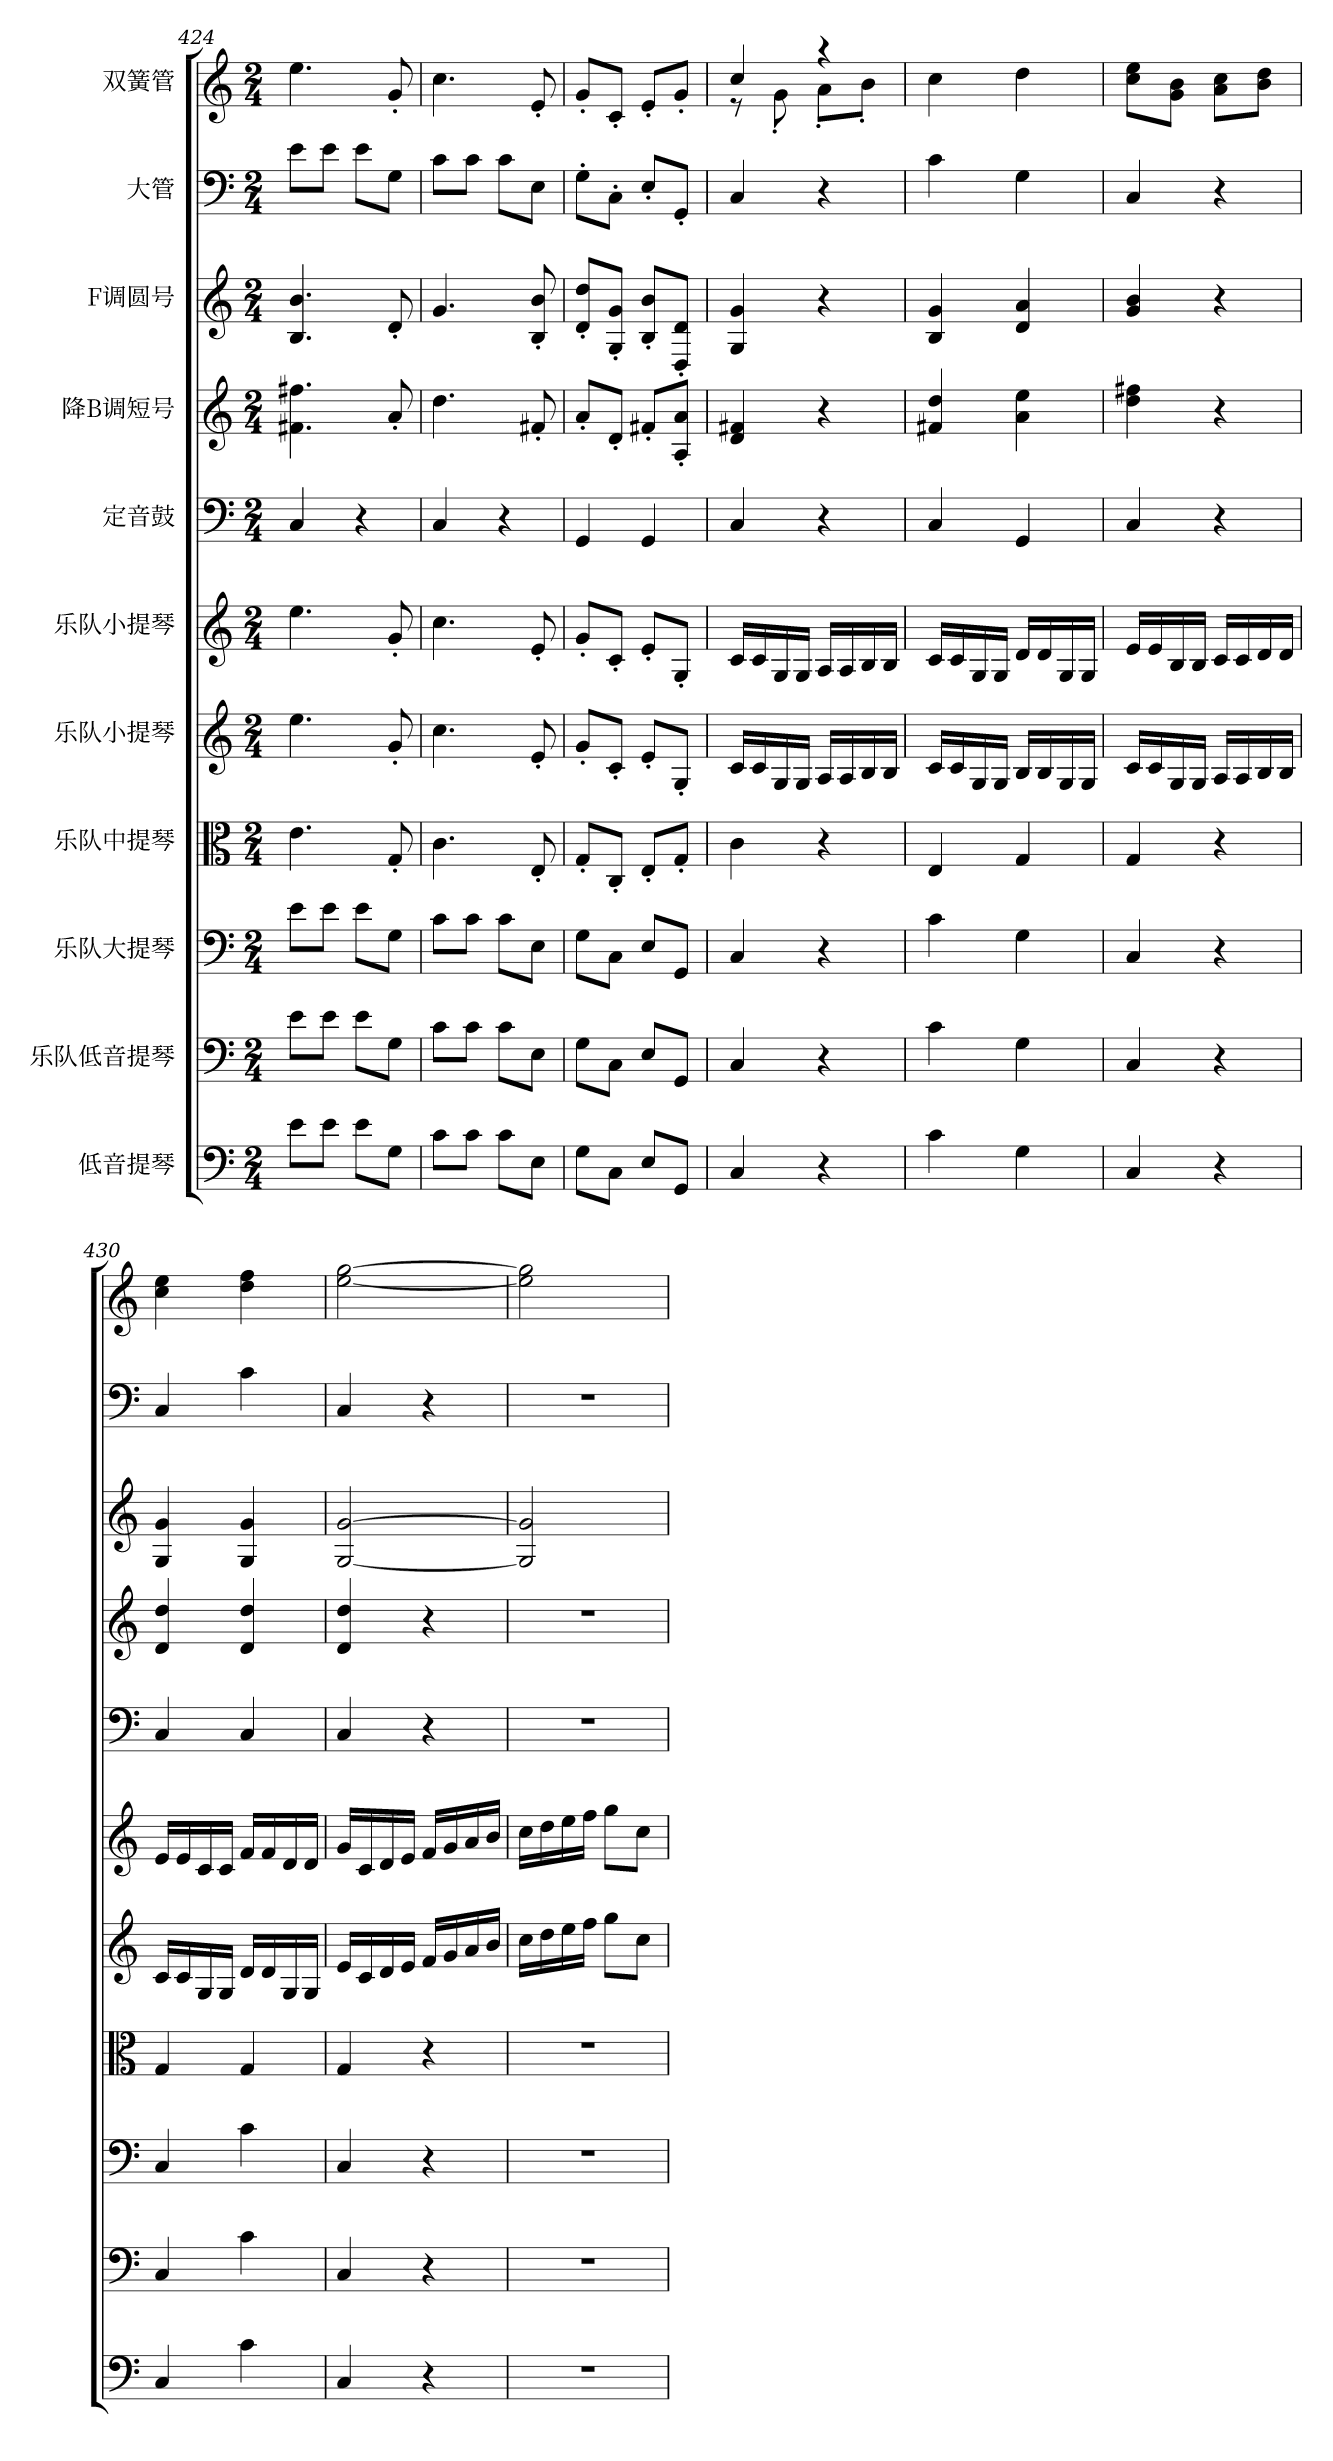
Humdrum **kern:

**kern	**kern	**kern	**kern	**kern	**kern	**kern	**kern	**kern	**kern	**kern
*part11	*part10	*part9	*part8	*part7	*part6	*part5	*part4	*part3	*part2	*part1
*staff11	*staff10	*staff9	*staff8	*staff7	*staff6	*staff5	*staff4	*staff3	*staff2	*staff1
*I"低音提琴	*I"乐队低音提琴	*I"乐队大提琴	*I"乐队中提琴	*I"乐队小提琴	*I"乐队小提琴	*I"定音鼓	*I"降B调短号	*I"F调圆号	*I"大管	*I"双簧管
*clefF4	*clefF4	*clefF4	*clefC3	*clefG2	*clefG2	*clefF4	*clefG2	*clefG2	*clefF4	*clefG2
*ITrd7c12	*ITrd7c12	*	*	*	*	*	*ITrd1c2	*ITrd4c7	*	*
*k[]	*k[]	*k[]	*k[]	*k[]	*k[]	*k[]	*k[b-e-]	*k[b-]	*k[]	*k[]
*M2/4	*M2/4	*M2/4	*M2/4	*M2/4	*M2/4	*M2/4	*M2/4	*M2/4	*M2/4	*M2/4
=424	=424	=424	=424	=424	=424	=424	=424	=424	=424	=424
8E\L	8E\L	8e\L	4.e\	4.ee\	4.ee\	4C/	4.en\ 4.een\	4.E/ 4.e/	8e\L	4.ee\
8E\J	8E\J	8e\J	.	.	.	.	.	.	8e\J	.
8E\L	8E\L	8e\L	.	.	.	4r	.	.	8e\L	.
8GG\J	8GG\J	8G\J	8G'/	8g'/	8g'/	.	8g'/	8G'/	8G\J	8g'/
=425	=425	=425	=425	=425	=425	=425	=425	=425	=425	=425
8C\L	8C\L	8c\L	4.c\	4.cc\	4.cc\	4C/	4.cc\	4.c/	8c\L	4.cc\
8C\J	8C\J	8c\J	.	.	.	.	.	.	8c\J	.
8C\L	8C\L	8c\L	.	.	.	4r	.	.	8c\L	.
8EE\J	8EE\J	8E\J	8E'/	8e'/	8e'/	.	8en'/	8E/' 8e/'	8E\J	8e'/
=426	=426	=426	=426	=426	=426	=426	=426	=426	=426	=426
8GG\L	8GG\L	8G\L	8G'/L	8g'/L	8g'/L	4GG/	8g'/L	8G/' 8g/'L	8G'\L	8g'/L
8CC\J	8CC\J	8C\J	8C'/J	8c'/J	8c'/J	.	8c'/J	8C/' 8c/'J	8C'\J	8c'/J
8EE/L	8EE/L	8E/L	8E'/L	8e'/L	8e'/L	4GG/	8en'/L	8E/' 8e/'L	8E'/L	8e'/L
8GGG/J	8GGG/J	8GG/J	8G'/J	8G'/J	8G'/J	.	8G/' 8g/'J	8GG/' 8G/'J	8GG'/J	8g'/J
=427	=427	=427	=427	=427	=427	=427	=427	=427	=427	=427
*	*	*	*	*	*	*	*	*	*	*^
4CC/	4CC/	4C/	4c\	16c/LL	16c/LL	4C/	4c/ 4en/	4C/ 4c/	4C/	4cc/	8r
.	.	.	.	16c/	16c/	.	.	.	.	.	.
.	.	.	.	16G/	16G/	.	.	.	.	.	8g'\
.	.	.	.	16G/JJ	16G/JJ	.	.	.	.	.	.
4r	4r	4r	4r	16A/LL	16A/LL	4r	4r	4r	4r	4r	8a'\L
.	.	.	.	16A/	16A/	.	.	.	.	.	.
.	.	.	.	16B/	16B/	.	.	.	.	.	8b'\J
.	.	.	.	16B/JJ	16B/JJ	.	.	.	.	.	.
*	*	*	*	*	*	*	*	*	*	*v	*v
!!LO:PB:g=z
=428	=428	=428	=428	=428	=428	=428	=428	=428	=428	=428
4C\	4C\	4c\	4E/	16c/LL	16c/LL	4C/	4en/ 4cc/	4E/ 4c/	4c\	4cc\
.	.	.	.	16c/	16c/	.	.	.	.	.
.	.	.	.	16G/	16G/	.	.	.	.	.
.	.	.	.	16G/JJ	16G/JJ	.	.	.	.	.
4GG\	4GG\	4G\	4G/	16B/LL	16d/LL	4GG/	4g\ 4dd\	4G/ 4d/	4G\	4dd\
.	.	.	.	16B/	16d/	.	.	.	.	.
.	.	.	.	16G/	16G/	.	.	.	.	.
.	.	.	.	16G/JJ	16G/JJ	.	.	.	.	.
=429	=429	=429	=429	=429	=429	=429	=429	=429	=429	=429
4CC/	4CC/	4C/	4G/	16c/LL	16e/LL	4C/	4cc\ 4een\	4c/ 4e/	4C/	8cc\ 8ee\L
.	.	.	.	16c/	16e/	.	.	.	.	.
.	.	.	.	16G/	16B/	.	.	.	.	8g\ 8b\J
.	.	.	.	16G/JJ	16B/JJ	.	.	.	.	.
4r	4r	4r	4r	16A/LL	16c/LL	4r	4r	4r	4r	8a\ 8cc\L
.	.	.	.	16A/	16c/	.	.	.	.	.
.	.	.	.	16B/	16d/	.	.	.	.	8b\ 8dd\J
.	.	.	.	16B/JJ	16d/JJ	.	.	.	.	.
=430	=430	=430	=430	=430	=430	=430	=430	=430	=430	=430
4CC/	4CC/	4C/	4G/	16c/LL	16e/LL	4C/	4c/ 4cc/	4C/ 4c/	4C/	4cc\ 4ee\
.	.	.	.	16c/	16e/	.	.	.	.	.
.	.	.	.	16G/	16c/	.	.	.	.	.
.	.	.	.	16G/JJ	16c/JJ	.	.	.	.	.
4C\	4C\	4c\	4G/	16d/LL	16f/LL	4C/	4c/ 4cc/	4C/ 4c/	4c\	4dd\ 4ff\
.	.	.	.	16d/	16f/	.	.	.	.	.
.	.	.	.	16G/	16d/	.	.	.	.	.
.	.	.	.	16G/JJ	16d/JJ	.	.	.	.	.
=431	=431	=431	=431	=431	=431	=431	=431	=431	=431	=431
4CC/	4CC/	4C/	4G/	16e/LL	16g/LL	4C/	4c/ 4cc/	[2C/ [2c/	4C/	[2ee\ [2gg\
.	.	.	.	16c/	16c/	.	.	.	.	.
.	.	.	.	16d/	16d/	.	.	.	.	.
.	.	.	.	16e/JJ	16e/JJ	.	.	.	.	.
4r	4r	4r	4r	16f/LL	16f/LL	4r	4r	.	4r	.
.	.	.	.	16g/	16g/	.	.	.	.	.
.	.	.	.	16a/	16a/	.	.	.	.	.
.	.	.	.	16b/JJ	16b/JJ	.	.	.	.	.
!!LO:PB:g=z
=432	=432	=432	=432	=432	=432	=432	=432	=432	=432	=432
2r	2r	2r	2r	16cc\LL	16cc\LL	2r	2r	2C/] 2c/]	2r	2ee\] 2gg\]
.	.	.	.	16dd\	16dd\	.	.	.	.	.
.	.	.	.	16ee\	16ee\	.	.	.	.	.
.	.	.	.	16ff\JJ	16ff\JJ	.	.	.	.	.
.	.	.	.	8gg\L	8gg\L	.	.	.	.	.
.	.	.	.	8cc\J	8cc\J	.	.	.	.	.
=	=	=	=	=	=	=	=	=	=	=
*-	*-	*-	*-	*-	*-	*-	*-	*-	*-	*-
